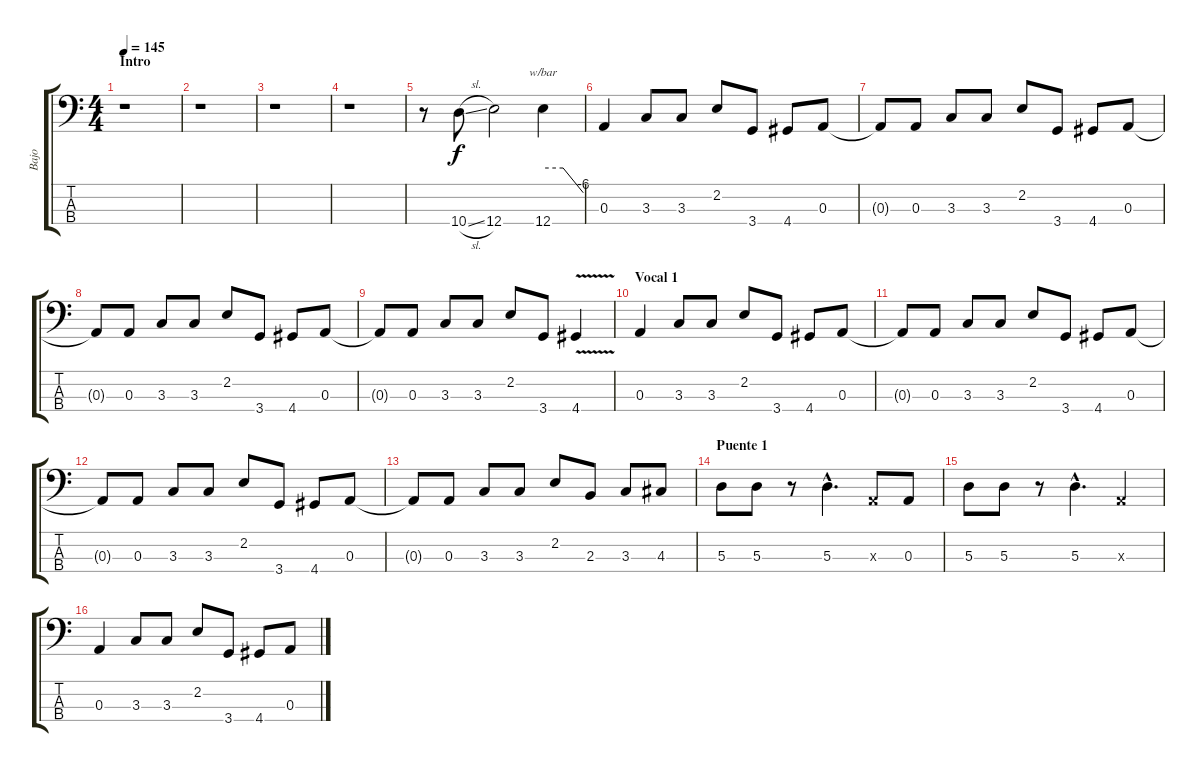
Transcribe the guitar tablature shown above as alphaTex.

\track ("Bajo" "Bajo") {instrument electricbasspick}
\staff {score tabs}
\tuning (G2 D2 A1 E1) {hide}
\ts (4 4)
\section ("" "Intro")
\tempo 145
\clef f4
\ks c
r.1{dy f instrument electricbasspick} |
r.1 |
r.1 |
r.1 |
r.8 10.4{sl}.8 12.4.2 12.4.4{tbe (custom default 0 0 30 0 60 -24)} |
0.3.4 3.3.8 3.3.8 2.2.8 3.4.8 4.4.8 0.3.8 |
0.3{t}.8 0.3.8 3.3.8 3.3.8 2.2.8 3.4.8 4.4.8 0.3.8 |
0.3{t}.8 0.3.8 3.3.8 3.3.8 2.2.8 3.4.8 4.4.8 0.3.8 |
0.3{t}.8 0.3.8 3.3.8 3.3.8 2.2.8 3.4.8 4.4{v}.4 |
\section ("" "Vocal 1")
0.3.4 3.3.8 3.3.8 2.2.8 3.4.8 4.4.8 0.3.8 |
0.3{t}.8 0.3.8 3.3.8 3.3.8 2.2.8 3.4.8 4.4.8 0.3.8 |
0.3{t}.8 0.3.8 3.3.8 3.3.8 2.2.8 3.4.8 4.4.8 0.3.8 |
0.3{t}.8 0.3.8 3.3.8 3.3.8 2.2.8 2.3.8 3.3.8 4.3.8 |
\section ("" "Puente 1")
5.3.8 5.3.8 r.8 5.3{hac}.4{d} 0.3{x}.8 0.3.8 |
5.3.8 5.3.8 r.8 5.3{hac}.4{d} 0.3{x}.4 |
0.3.4 3.3.8 3.3.8 2.2.8 3.4.8 4.4.8 0.3.8
